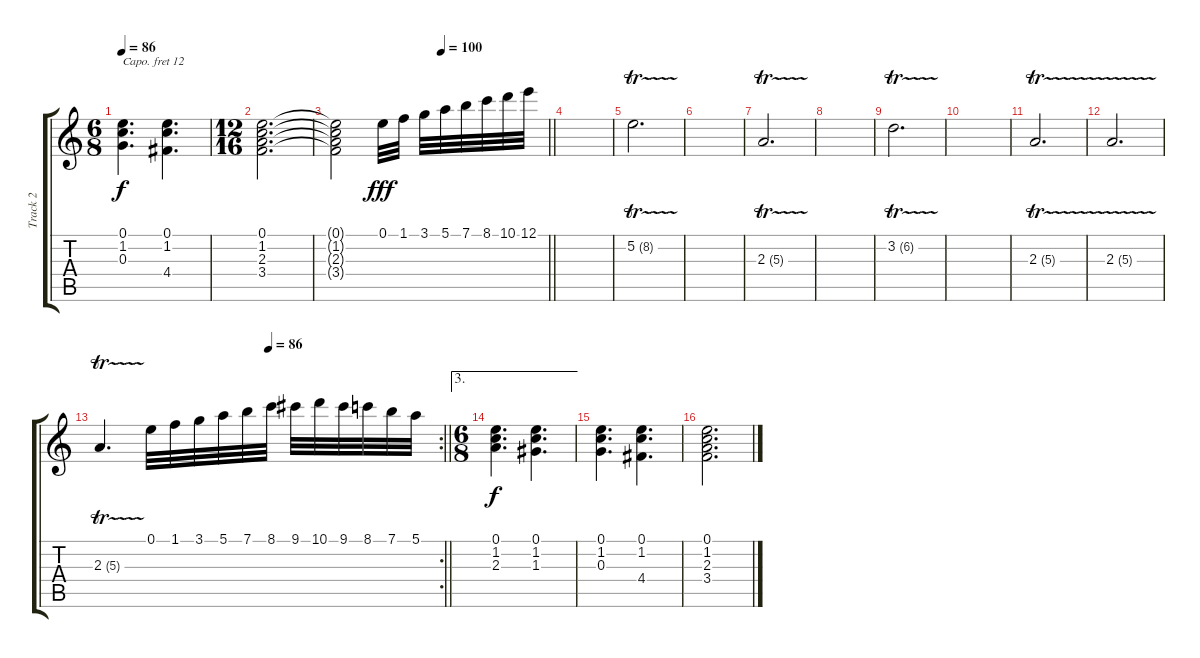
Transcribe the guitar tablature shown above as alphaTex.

\track ("Track 2" "Track 2") {instrument drawbarorgan}
\staff {score tabs}
\capo 12
\tuning (E4 B3 G3 D3 A2 E2) {hide}
\ts (6 8)
\tempo 86
\clef g2
\ks c
(0.1 1.2 0.3).4{d dy f} (0.1 1.2 4.4).4{d} |
\ts (12 16)
(0.1 1.2 2.3 3.4).2{d} |
\tempo (100 0.5)
\barLineRight lightlight
(0.1{t} 1.2{t} 2.3{t} 3.4{t}).2 0.1.32{dy fff} 1.1.32 3.1.32 5.1.32 7.1.32 8.1.32 10.1.32 12.1.32 |
|
5.2{tr (8 64)}.2{d} |
|
2.3{tr (5 64)}.2{d} |
|
3.2{tr (6 64)}.2{d} |
|
2.3{tr (5 64)}.2{d} |
2.3{tr (5 64)}.2{d} |
\rc 2
\tempo (86 0.5)
\barLineRight lightlight
2.3{tr (5 64)}.4{d} 0.1.32 1.1.32 3.1.32 5.1.32 7.1.32 8.1.32 9.1.32 10.1.32 9.1.32 8.1.32 7.1.32 5.1.32 |
\ae 3
\ts (6 8)
(0.1 1.2 2.3).4{d dy f} (0.1 1.2 1.3).4{d} |
(0.1 1.2 0.3).4{d} (0.1 1.2 4.4).4{d} |
(0.1 1.2 2.3 3.4).2{d volume 0}
